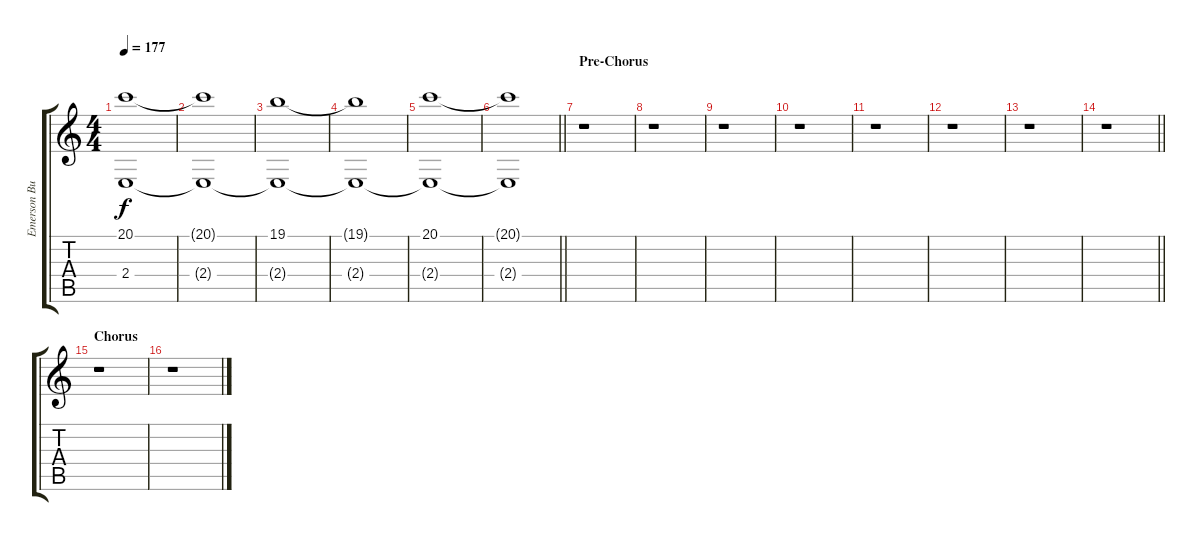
\track ("Emerson Burton (Keyboard)" "Emerson Bu") {instrument whistle}
\staff {score tabs}
\tuning (E4 B3 G3 D3 A2 E2) {hide}
\ts (4 4)
\tempo 177
\clef g2
\ks c
(20.1 2.4{t}).1{dy f} |
(20.1{t} 2.4{t}).1 |
(19.1 2.4{t}).1 |
(19.1{t} 2.4{t}).1 |
(20.1 2.4{t}).1 |
\barLineRight lightlight
(20.1{t} 2.4{t}).1 |
\section ("" "Pre-Chorus")
r.1 |
r.1 |
r.1 |
r.1 |
r.1 |
r.1 |
r.1 |
\barLineRight lightlight
r.1 |
\section ("" "Chorus")
r.1 |
r.1
